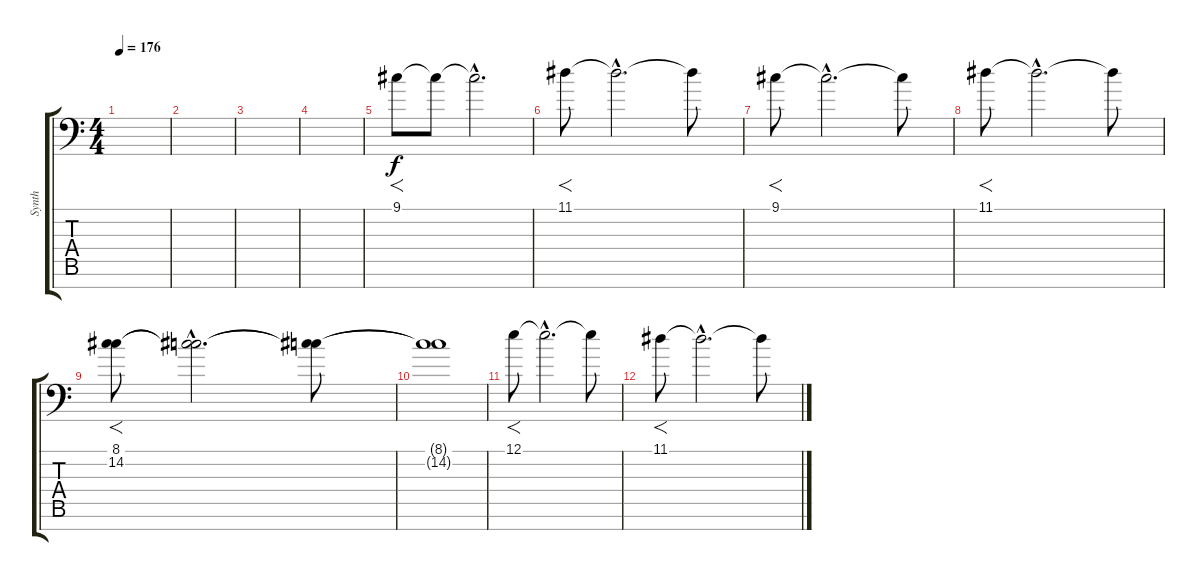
\track ("Synth" "Synth") {instrument pad4choir}
\staff {score tabs}
\tuning (E4 B3 G3 D3 A2 E2 C-1) {hide}
\ts (4 4)
\tempo 176
\clef f4
\ks c
|
|
|
|
9.1.8{f volume 5} 9.1{t}.8 9.1{hac t}.2{d} |
11.1.8{f} 11.1{hac t}.2{d} 11.1{t}.8 |
9.1.8{f} 9.1{hac t}.2{d} 9.1{t}.8 |
11.1.8{f} 11.1{hac t}.2{d} 11.1{t}.8 |
(8.1 14.2).8{f} (8.1{hac t} 14.2{hac t}).2{d} (8.1{t} 14.2{t}).8 |
(8.1{t} 14.2{t}).1 |
12.1.8{f} 12.1{hac t}.2{d} 12.1{t}.8 |
11.1.8{f} 11.1{hac t}.2{d} 11.1{t}.8
